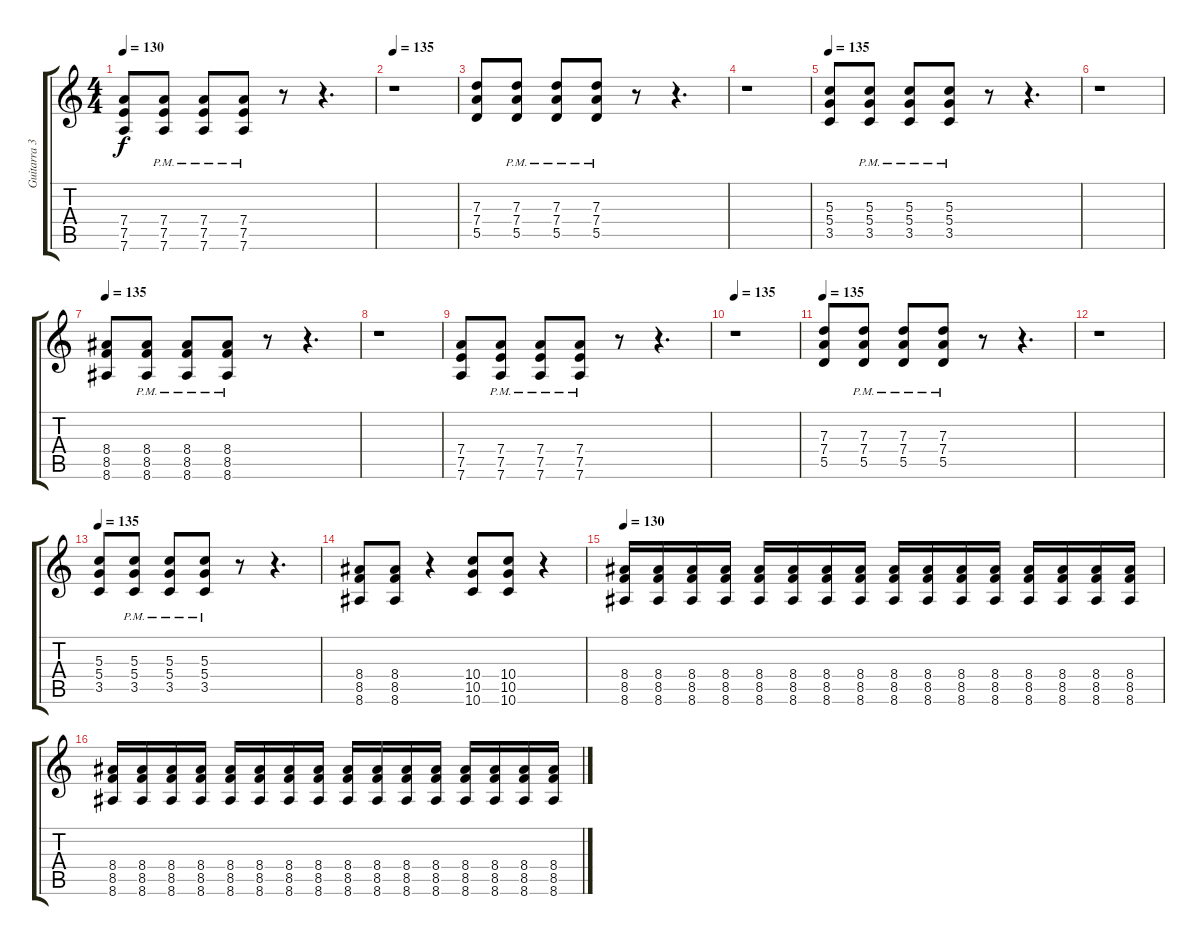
\track ("Guitarra 3" "Guitarra 3") {instrument distortionguitar}
\staff {score tabs}
\tuning (E4 B3 G3 D3 A2 D2) {hide}
\ts (4 4)
\tempo 130
\clef g2
\ks c
(7.4 7.5 7.6).8{dy f} (7.4{pm} 7.5{pm} 7.6{pm}).8 (7.4{pm} 7.5{pm} 7.6{pm}).8 (7.4{pm} 7.5{pm} 7.6{pm}).8 r.8 r.4{d} |
\tempo 135
r.1 |
(7.3 7.4 5.5).8 (7.3{pm} 7.4{pm} 5.5{pm}).8 (7.3{pm} 7.4{pm} 5.5{pm}).8 (7.3{pm} 7.4{pm} 5.5{pm}).8 r.8 r.4{d} |
r.1 |
\tempo 135
(5.3 5.4 3.5).8 (5.3{pm} 5.4{pm} 3.5{pm}).8 (5.3{pm} 5.4{pm} 3.5{pm}).8 (5.3{pm} 5.4{pm} 3.5{pm}).8 r.8 r.4{d} |
r.1 |
\tempo 135
(8.4 8.5 8.6).8 (8.4{pm} 8.5{pm} 8.6{pm}).8 (8.4{pm} 8.5{pm} 8.6{pm}).8 (8.4{pm} 8.5{pm} 8.6{pm}).8 r.8 r.4{d} |
r.1 |
(7.4 7.5 7.6).8 (7.4{pm} 7.5{pm} 7.6{pm}).8 (7.4{pm} 7.5{pm} 7.6{pm}).8 (7.4{pm} 7.5{pm} 7.6{pm}).8 r.8 r.4{d} |
\tempo 135
r.1 |
\tempo 135
(7.3 7.4 5.5).8 (7.3{pm} 7.4{pm} 5.5{pm}).8 (7.3{pm} 7.4{pm} 5.5{pm}).8 (7.3{pm} 7.4{pm} 5.5{pm}).8 r.8 r.4{d} |
r.1 |
\tempo 135
(5.3 5.4 3.5).8 (5.3{pm} 5.4{pm} 3.5{pm}).8 (5.3{pm} 5.4{pm} 3.5{pm}).8 (5.3{pm} 5.4{pm} 3.5{pm}).8 r.8 r.4{d} |
(8.4 8.5 8.6).8 (8.4 8.5 8.6).8 r.4 (10.4 10.5 10.6).8 (10.4 10.5 10.6).8 r.4 |
\tempo 130
(8.4 8.5 8.6).16 (8.4 8.5 8.6).16 (8.4 8.5 8.6).16 (8.4 8.5 8.6).16 (8.4 8.5 8.6).16 (8.4 8.5 8.6).16 (8.4 8.5 8.6).16 (8.4 8.5 8.6).16 (8.4 8.5 8.6).16 (8.4 8.5 8.6).16 (8.4 8.5 8.6).16 (8.4 8.5 8.6).16 (8.4 8.5 8.6).16 (8.4 8.5 8.6).16 (8.4 8.5 8.6).16 (8.4 8.5 8.6).16 |
(8.4 8.5 8.6).16 (8.4 8.5 8.6).16 (8.4 8.5 8.6).16 (8.4 8.5 8.6).16 (8.4 8.5 8.6).16 (8.4 8.5 8.6).16 (8.4 8.5 8.6).16 (8.4 8.5 8.6).16 (8.4 8.5 8.6).16 (8.4 8.5 8.6).16 (8.4 8.5 8.6).16 (8.4 8.5 8.6).16 (8.4 8.5 8.6).16 (8.4 8.5 8.6).16 (8.4 8.5 8.6).16 (8.4 8.5 8.6).16
